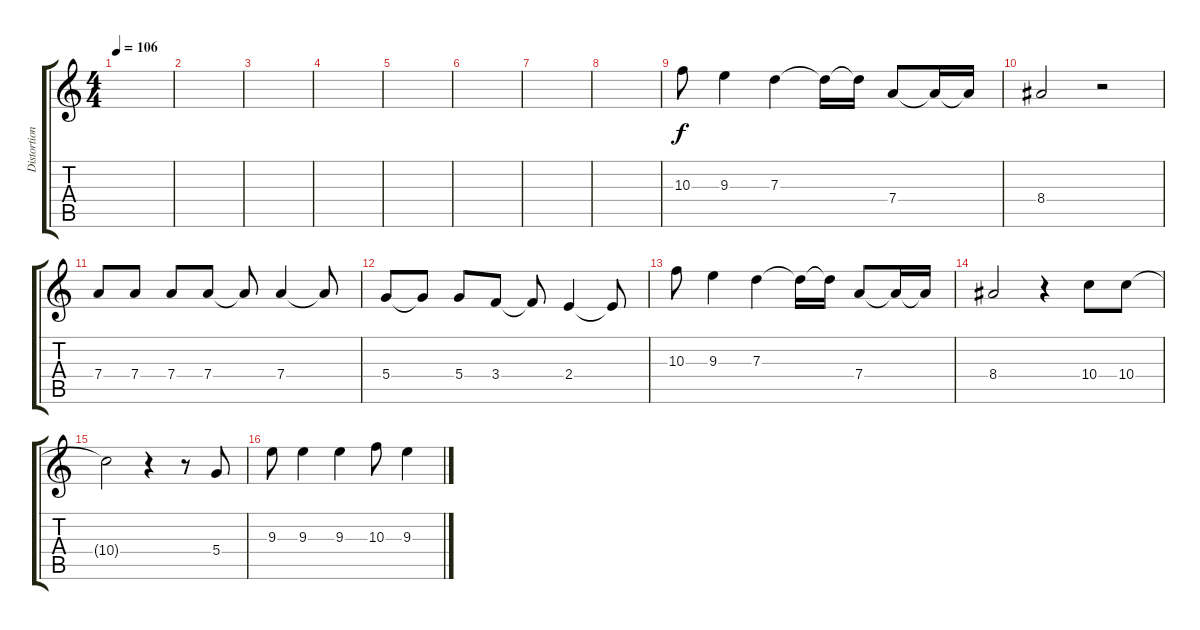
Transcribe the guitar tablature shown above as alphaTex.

\track ("Distortion Gtr" "Distortion") {instrument distortionguitar}
\staff {score tabs}
\tuning (E4 B3 G3 D3 A2 D2) {hide}
\ts (4 4)
\tempo 106
\clef g2
\ks c
|
|
|
|
|
|
|
|
10.3.8 9.3.4 7.3.4 7.3{t}.16 7.3{t}.16 7.4.8 7.4{t}.16 7.4{t}.16 |
8.4.2 r.2 |
7.4.8 7.4.8 7.4.8 7.4.8 7.4{t}.8 7.4.4 7.4{t}.8 |
5.4.8 5.4{t}.8 5.4.8 3.4.8 3.4{t}.8 2.4.4 2.4{t}.8 |
10.3.8 9.3.4 7.3.4 7.3{t}.16 7.3{t}.16 7.4.8 7.4{t}.16 7.4{t}.16 |
8.4.2 r.4 10.4.8 10.4.8 |
10.4{t}.2 r.4 r.8 5.4.8 |
9.3.8 9.3.4 9.3.4 10.3.8 9.3.4
